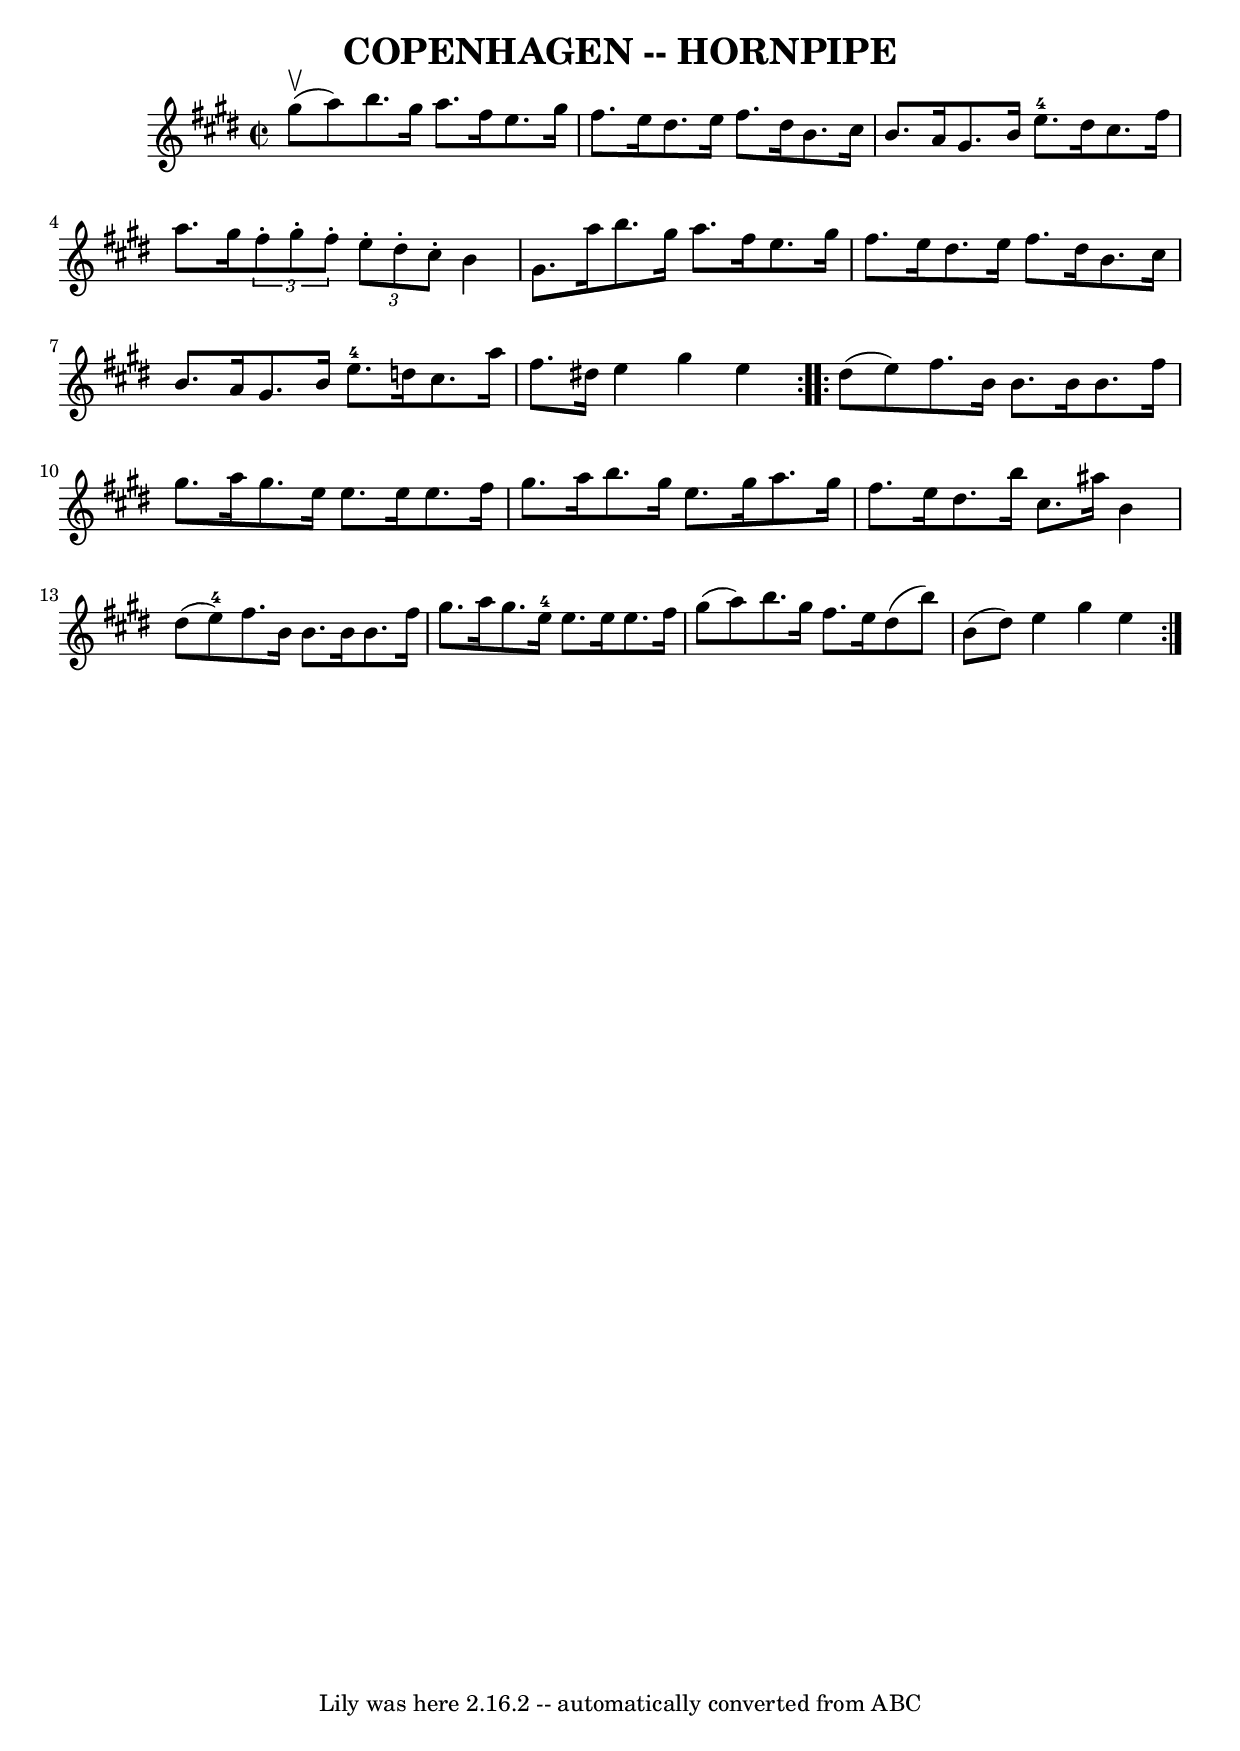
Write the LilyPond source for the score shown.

\version "2.16.2"
\include "Mammoth.ily"
\header {
  %% book = "Ryan's Mammoth Collection of Fiddle Tunes"
  crossRefNumber = "1"
  footnotes = "\\\\\\\\(Can be used as a Clog.)"
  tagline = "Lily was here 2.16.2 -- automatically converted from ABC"
  title = "COPENHAGEN -- HORNPIPE"

}
voicedefault =  {



  \repeat volta 2 {

    \override Staff.TimeSignature #'style = #'C
    \time 2/2 
    \key e \major gis''8 (^\upbow a''8)       |
    b''8.  
    gis''16 a''8. fis''16 e''8. gis''16 fis''8. e''16    
    |
    dis''8. e''16 fis''8. dis''16 b'8. cis''16 b'8.    
    a'16    |
    gis'8. b'16 e''8.-4 dis''16    |
    cis''8. 
    fis''16 a''8. gis''16    |
    \times 2/3 { fis''8 -. gis''8 
		 -. fis''8 -. 
	       }   \times 2/3 { e''8 -. dis''8 -. cis''8 -. 
			      } b'4    
    gis'8. a''16    |
    |
    b''8. gis''16 a''8. fis''16 
    e''8. gis''16 fis''8. e''16    |
    dis''8. e''16    
    fis''8. dis''16 b'8. cis''16 b'8. a'16    |
    gis'8.    
    b'16 e''8.-4 d''16 cis''8. a''16 fis''8. dis''!16    
    |
    e''4 gis''4 e''4    
  }     
  \repeat volta 2 {
    dis''8 (e''8  
    -)       |
    fis''8. b'16 b'8. b'16 b'8. fis''16    
    gis''8. a''16    |
    gis''8. e''16 e''8. e''16 e''8.    
    fis''16 gis''8. a''16    |
    b''8. gis''16 e''8. gis''16  
    a''8. gis''16 fis''8. e''16    |
    dis''8. b''16    
    cis''8. ais''16 b'4 dis''8 (e''8-4)   |
    |
    
    fis''8. b'16 b'8. b'16 b'8. fis''16 gis''8. a''16    
    |
    gis''8. e''16-4 e''8. e''16 e''8. fis''16 gis''8 
    (a''8)   |
    b''8. gis''16 fis''8. e''16 dis''8 (
    b''8) b'8 (dis''8)   |
    e''4 gis''4 e''4    
  }   

}

\score{
  <<

    \context Staff="default"
    {
      \voicedefault 
      
    }

  >>
  \layout {
    
  }
  \midi {
  }

}
